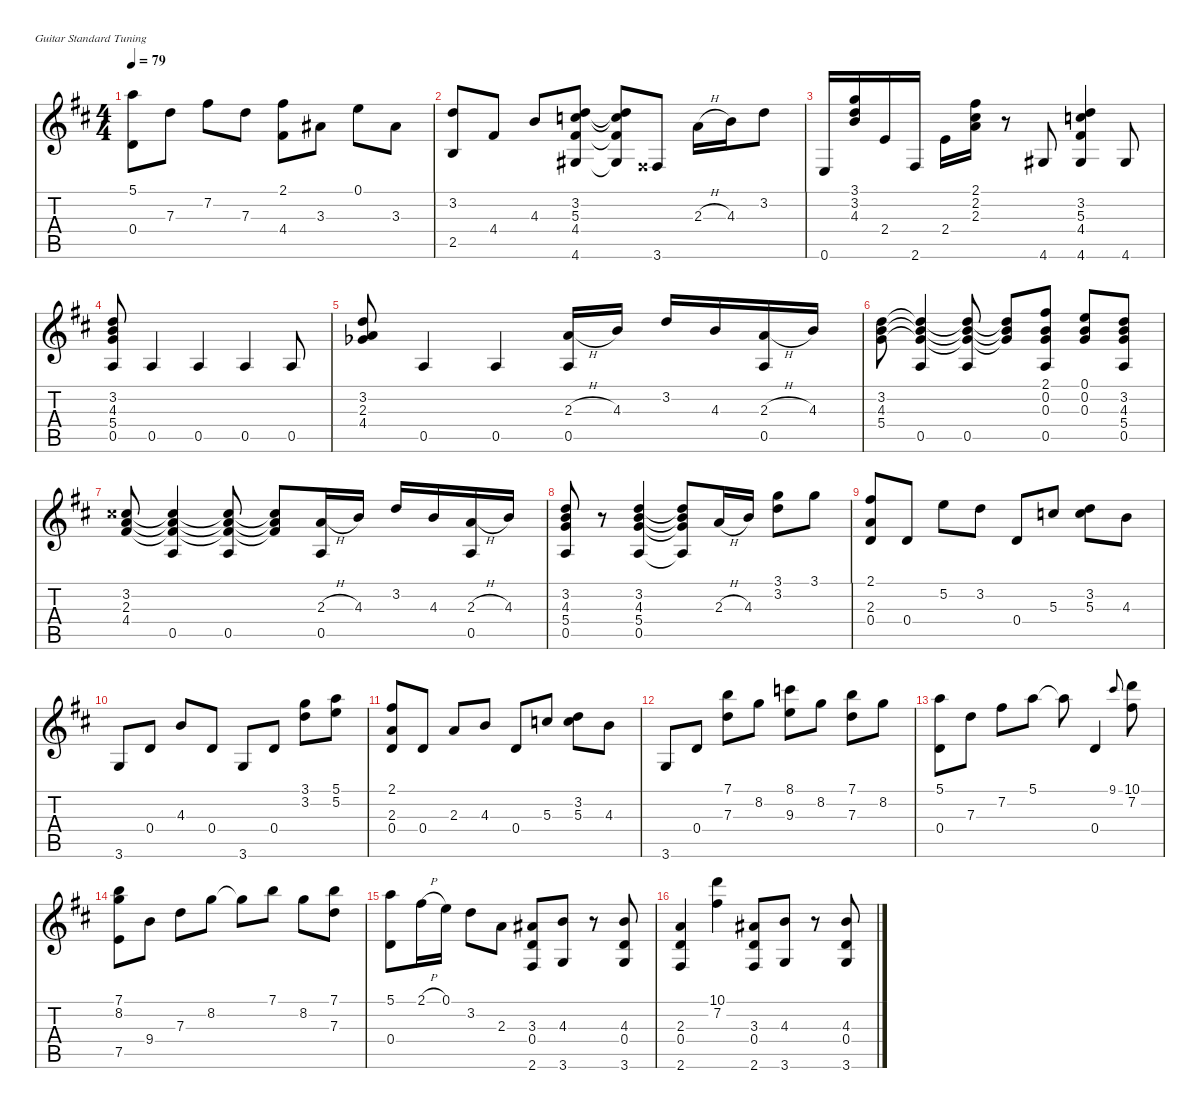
\defaultSystemsLayout 4
\hideDynamics
\bracketExtendMode nobrackets
\singleTrackTrackNamePolicy hidden
\multiTrackTrackNamePolicy hidden
\firstSystemTrackNameOrientation horizontal
\otherSystemsTrackNameOrientation horizontal
\extendBarLines
\chordDiagramsInScore
\track ("Nylon Guitar" "N-Gt") {instrument acousticguitarnylon}
\staff {score tabs}
\tuning (E4 B3 G3 D3 A2 E2)
\ts (4 4)
\tempo 79
\clef g2
\ks d
(5.1{acc forcenatural} 0.4{acc forcenatural}).8{dy mf instrument acousticguitarnylon beam Down} 7.3{acc forcenatural}.8{beam Down} 7.2{acc #}.8{beam Down} 7.3{acc forcenatural}.8{beam Down} (2.1{acc #} 4.4{acc #}).8{beam Down} 3.3{acc #}.8{beam Down} 0.1{acc forcenatural}.8{beam Down} 3.3{acc #}.8{beam Down} |
(3.2{acc forcenatural} 2.5{acc forcenatural}).8{beam Up} 4.4{acc #}.8{beam Up} 4.3{acc forcenatural}.8{beam Up} (3.2{acc forcenatural} 5.3{acc forcenatural} 4.4{acc #} 4.6{acc #}).8{beam Up} (4.6{t acc #} 4.4{t acc #} 5.3{t acc forcenatural} 3.2{t acc forcenatural}).8{beam Up} 3.6{acc x}.8{beam Up} 2.3{h acc forcenatural}.16{beam Down} 4.3{acc forcenatural}.16{beam Down} 3.2{acc forcenatural}.8{beam Down} |
0.6{acc forcenatural}.16{beam Up} (3.1{acc forcenatural} 3.2{acc forcenatural} 4.3{acc forcenatural}).16{beam Up} 2.4{acc forcenatural}.16{beam Up} 2.6{acc #}.16{beam Up} 2.4{acc forcenatural}.16{beam Down} (2.1{acc #} 2.2{acc #} 2.3{acc forcenatural}).16{beam Down} r.8{beam Down} 4.6{acc #}.8{beam Up} (3.2{acc forcenatural} 5.3{acc forcenatural} 4.4{acc #} 4.6{acc #}).4{beam Up} 4.6{acc #}.8{beam Up} |
(3.2{acc forcenatural} 4.3{acc forcenatural} 5.4{acc forcenatural} 0.5{acc forcenatural}).8{beam Up} 0.5{acc forcenatural}.4{beam Up} 0.5{acc forcenatural}.4{beam Up} 0.5{acc forcenatural}.4{beam Up} 0.5{acc forcenatural}.8{beam Up} |
(3.2{acc forcenatural} 2.3{acc forcenatural} 4.4{acc b}).8{beam Up} 0.5{acc forcenatural}.4{beam Up} 0.5{acc forcenatural}.4{beam Up} (2.3{h acc forcenatural} 0.5{acc forcenatural}).16{beam Up} 4.3{acc forcenatural}.16{beam Up} 3.2{acc forcenatural}.16{beam Up} 4.3{acc forcenatural}.16{beam Up} (2.3{h acc forcenatural} 0.5{acc forcenatural}).16{beam Up} 4.3{acc forcenatural}.16{beam Up} |
(3.2{acc forcenatural} 4.3{acc forcenatural} 5.4{acc forcenatural}).8{beam Down} (0.5{acc forcenatural} 5.4{t acc forcenatural} 4.3{t acc forcenatural} 3.2{t acc forcenatural}).4{beam Up} (0.5{acc forcenatural} 5.4{t acc forcenatural} 4.3{t acc forcenatural} 3.2{t acc forcenatural}).8{beam Up} (5.4{t acc forcenatural} 4.3{t acc forcenatural} 3.2{t acc forcenatural}).8{beam Up} (2.1{acc #} 0.2{acc forcenatural} 0.3{acc forcenatural} 0.5{acc forcenatural}).8{beam Up} (0.3{acc forcenatural} 0.2{acc forcenatural} 0.1{acc forcenatural}).8{beam Up} (3.2{acc forcenatural} 4.3{acc forcenatural} 5.4{acc forcenatural} 0.5{acc forcenatural}).8{beam Up} |
(3.2{acc x} 2.3{acc forcenatural} 4.4{acc #}).8{beam Up} (0.5{acc forcenatural} 4.4{t acc #} 2.3{t acc forcenatural} 3.2{t acc x}).4{beam Up} (0.5{acc forcenatural} 4.4{t acc #} 2.3{t acc forcenatural} 3.2{t acc x}).8{beam Up} (4.4{t acc #} 2.3{t acc forcenatural} 3.2{t acc x}).8{beam Up} (2.3{h acc forcenatural} 0.5{acc forcenatural}).16{beam Up} 4.3{acc forcenatural}.16{beam Up} 3.2{acc forcenatural}.16{beam Up} 4.3{acc forcenatural}.16{beam Up} (2.3{h acc forcenatural} 0.5{acc forcenatural}).16{beam Up} 4.3{acc forcenatural}.16{beam Up} |
(3.2{acc forcenatural} 4.3{acc forcenatural} 5.4{acc forcenatural} 0.5{acc forcenatural}).8{beam Up} r.8{beam Up} (3.2{acc forcenatural} 4.3{acc forcenatural} 5.4{acc forcenatural} 0.5{acc forcenatural}).4{beam Up} (0.5{t acc forcenatural} 5.4{t acc forcenatural} 4.3{t acc forcenatural} 3.2{t acc forcenatural}).8{beam Up} 2.3{h acc forcenatural}.16{beam Up} 4.3{acc forcenatural}.16{beam Up} (3.1{acc forcenatural} 3.2{acc forcenatural}).8{beam Down} 3.1{acc forcenatural}.8{beam Down} |
(2.1{acc #} 2.3{acc forcenatural} 0.4{acc forcenatural}).8{beam Up} 0.4{acc forcenatural}.8{beam Up} 5.2{acc forcenatural}.8{beam Down} 3.2{acc forcenatural}.8{beam Down} 0.4{acc forcenatural}.8{beam Up} 5.3{acc forcenatural}.8{beam Up} (5.3{acc forcenatural} 3.2{acc forcenatural}).8{beam Down} 4.3{acc forcenatural}.8{beam Down} |
3.6{acc forcenatural}.8{beam Up} 0.4{acc forcenatural}.8{beam Up} 4.3{acc forcenatural}.8{beam Up} 0.4{acc forcenatural}.8{beam Up} 3.6{acc forcenatural}.8{beam Up} 0.4{acc forcenatural}.8{beam Up} (3.1{acc forcenatural} 3.2{acc forcenatural}).8{beam Down} (5.1{acc forcenatural} 5.2{acc forcenatural}).8{beam Down} |
(2.1{acc #} 2.3{acc forcenatural} 0.4{acc forcenatural}).8{beam Up} 0.4{acc forcenatural}.8{beam Up} 2.3{acc forcenatural}.8{beam Up} 4.3{acc forcenatural}.8{beam Up} 0.4{acc forcenatural}.8{beam Up} 5.3{acc forcenatural}.8{beam Up} (5.3{acc forcenatural} 3.2{acc forcenatural}).8{beam Down} 4.3{acc forcenatural}.8{beam Down} |
3.6{acc forcenatural}.8{beam Up} 0.4{acc forcenatural}.8{beam Up} (7.1{acc forcenatural} 7.3{acc forcenatural}).8{beam Down} 8.2{acc forcenatural}.8{beam Down} (8.1{acc forcenatural} 9.3{acc forcenatural}).8{beam Down} 8.2{acc forcenatural}.8{beam Down} (7.1{acc forcenatural} 7.3{acc forcenatural}).8{beam Down} 8.2{acc forcenatural}.8{beam Down} |
(5.1{acc forcenatural} 0.4{acc forcenatural}).8{beam Down} 7.3{acc forcenatural}.8{beam Down} 7.2{acc #}.8{beam Down} 5.1{acc forcenatural}.8{beam Down} 5.1{t acc forcenatural}.8{beam Down} 0.4{acc forcenatural}.4{beam Up} 9.1{acc #}.8{gr onbeat beam Up} (10.1{acc forcenatural} 7.2{acc #}).8{beam Down} |
(7.1{acc forcenatural} 8.2{acc forcenatural} 7.5{acc forcenatural}).8{beam Down} 9.4{acc forcenatural}.8{beam Down} 7.3{acc forcenatural}.8{beam Down} 8.2{acc forcenatural}.8{beam Down} 8.2{t acc forcenatural}.8{beam Down} 7.1{acc forcenatural}.8{beam Down} 8.2{acc forcenatural}.8{beam Down} (7.1{acc forcenatural} 7.3{acc forcenatural}).8{beam Down} |
(5.1{acc forcenatural} 0.4{acc forcenatural}).8{beam Down} 2.1{h acc #}.16{beam Down} 0.1{acc forcenatural}.16{beam Down} 3.2{acc forcenatural}.8{beam Down} 2.3{acc forcenatural}.8{beam Down} (3.3{acc #} 0.4{acc forcenatural} 2.6{acc #}).8{beam Up} (4.3{acc forcenatural} 3.6{acc forcenatural}).8{beam Up} r.8{beam Up} (4.3{acc forcenatural} 3.6{acc forcenatural} 0.4{acc forcenatural}).8{beam Up} |
(2.3{acc forcenatural} 0.4{acc forcenatural} 2.6{acc #}).4{beam Up} (7.2{acc #} 10.1{acc forcenatural}).4{beam Down} (3.3{acc #} 0.4{acc forcenatural} 2.6{acc #}).8{beam Up} (4.3{acc forcenatural} 3.6{acc forcenatural}).8{beam Up} r.8{beam Up} (4.3{acc forcenatural} 3.6{acc forcenatural} 0.4{acc forcenatural}).8{beam Up}
